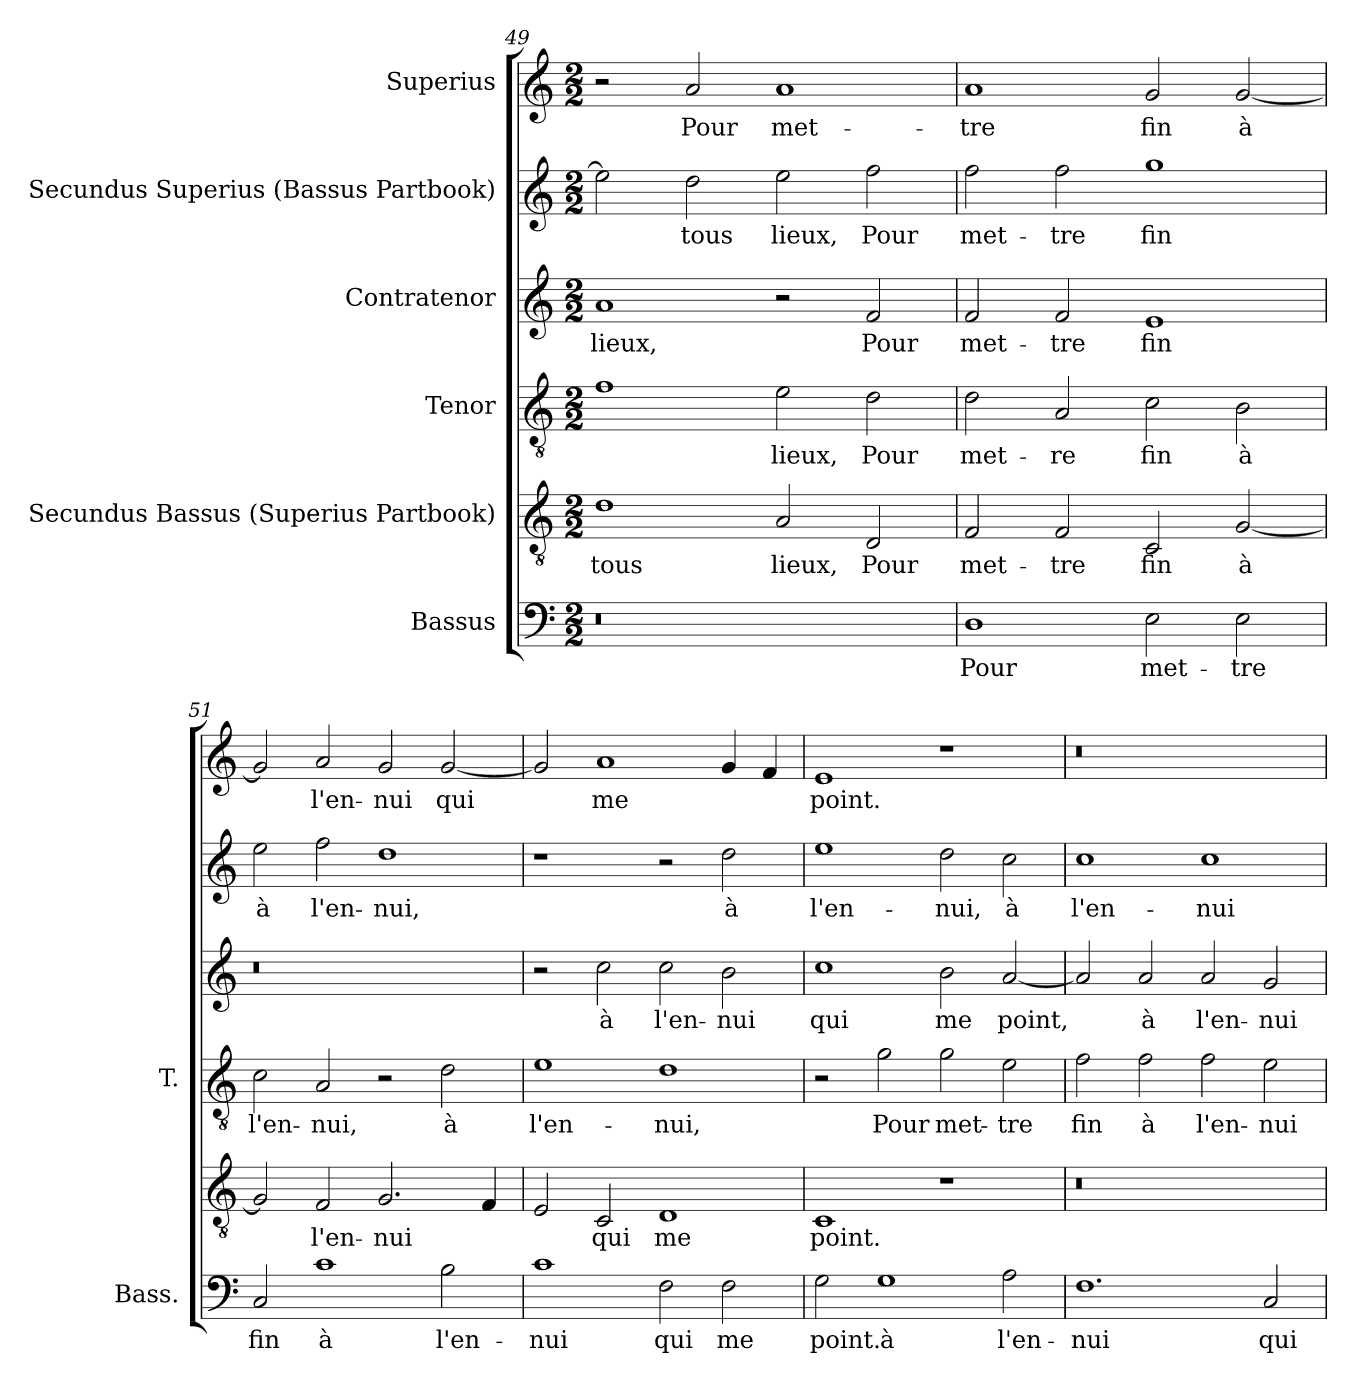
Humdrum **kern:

**kern	**text	**kern	**text	**kern	**text	**kern	**text	**kern	**text	**kern	**text
*part6	*part6	*part5	*part5	*part4	*part4	*part3	*part3	*part2	*part2	*part1	*part1
*staff6	*staff6	*staff5	*staff5	*staff4	*staff4	*staff3	*staff3	*staff2	*staff2	*staff1	*staff1
*I"Bassus	*	*I"Secundus Bassus (Superius Partbook)	*	*I"Tenor	*	*I"Contratenor	*	*I"Secundus Superius (Bassus Partbook)	*	*I"Superius	*
*I'Bass.	*	*	*	*I'T.	*	*	*	*	*	*	*
*clefF4	*	*clefGv2	*	*clefGv2	*	*clefG2	*	*clefG2	*	*clefG2	*
*	*	*ITrd7c12	*	*ITrd7c12	*	*	*	*	*	*	*
*k[]	*	*k[]	*	*k[]	*	*k[]	*	*k[]	*	*k[]	*
*C:	*	*C:	*	*C:	*	*C:	*	*C:	*	*C:	*
*M2/2	*	*M2/2	*	*M2/2	*	*M2/2	*	*M2/2	*	*M2/2	*
=49	=49	=49	=49	=49	=49	=49	=49	=49	=49	=49	=49
!LO:N:vis=0	!	!	!	!	!	!	!	!	!	!	!
1r	.	1D\	tous	1F\	.	1a/	lieux,	2ee\]	.	2r	.
.	.	.	.	.	.	.	.	2dd\	tous	2a/	Pour
1ryy	.	2AA/	lieux,	2E\	lieux,	2r	.	2ee\	lieux,	1a/	met-
.	.	2DD/	Pour	2D\	Pour	2f/	Pour	2ff\	Pour	.	.
=50	=50	=50	=50	=50	=50	=50	=50	=50	=50	=50	=50
1D\	Pour	2FF/	met-	2D\	met-	2f/	met-	2ff\	met-	1a/	-tre
.	.	2FF/	-tre	2AA/	-re	2f/	-tre	2ff\	-tre	.	.
2E\	met-	2CC/	fin	2C\	fin	1e/	fin	1gg\	fin	2g/	fin
2E\	-tre	[2GG/	à	2BB\	à	.	.	.	.	[2g/	à
=51	=51	=51	=51	=51	=51	=51	=51	=51	=51	=51	=51
!	!	!	!	!	!	!LO:N:vis=0	!	!	!	!	!
2C/	fin	2GG/]	.	2C\	l'en-	1r	.	2ee\	à	2g/]	.
1c\	à	2FF/	l'en-	2AA/	-nui,	.	.	2ff\	l'en-	2a/	l'en-
.	.	2.GG/	-nui	2r	.	1ryy	.	1dd\	-nui,	2g/	-nui
2B\	l'en-	.	.	2D\	à	.	.	.	.	[2g/	qui
.	.	4FF/	.	.	.	.	.	.	.	.	.
!!LO:LB:g=z
=52	=52	=52	=52	=52	=52	=52	=52	=52	=52	=52	=52
1c\	-nui	2EE/	.	1E\	l'en-	2r	.	1r	.	2g/]	.
.	.	2CC/	qui	.	.	2cc\	à	.	.	1a/	me
2F\	qui	1DD/	me	1D\	-nui,	2cc\	l'en-	2r	.	.	.
2F\	me	.	.	.	.	2b\	-nui	2dd\	à	4g/	.
.	.	.	.	.	.	.	.	.	.	4f/	.
=53	=53	=53	=53	=53	=53	=53	=53	=53	=53	=53	=53
2G\	point.	1CC/	point.	2r	.	1cc\	qui	1ee\	l'en-	1e/	point.
1G\	à	.	.	2G\	Pour	.	.	.	.	.	.
.	.	1r	.	2G\	met-	2b\	me	2dd\	-nui,	1r	.
2A\	l'en-	.	.	2E\	-tre	[2a/	point,	2cc\	à	.	.
=54	=54	=54	=54	=54	=54	=54	=54	=54	=54	=54	=54
!	!	!LO:N:vis=0	!	!	!	!	!	!	!	!LO:N:vis=0	!
1.F\	-nui	1r	.	2F\	fin	2a/]	.	1cc\	l'en-	1r	.
.	.	.	.	2F\	à	2a/	à	.	.	.	.
.	.	1ryy	.	2F\	l'en-	2a/	l'en-	1cc\	-nui	1ryy	.
2C/	qui	.	.	2E\	-nui	2g/	-nui	.	.	.	.
=	=	=	=	=	=	=	=	=	=	=	=
*-	*-	*-	*-	*-	*-	*-	*-	*-	*-	*-	*-
